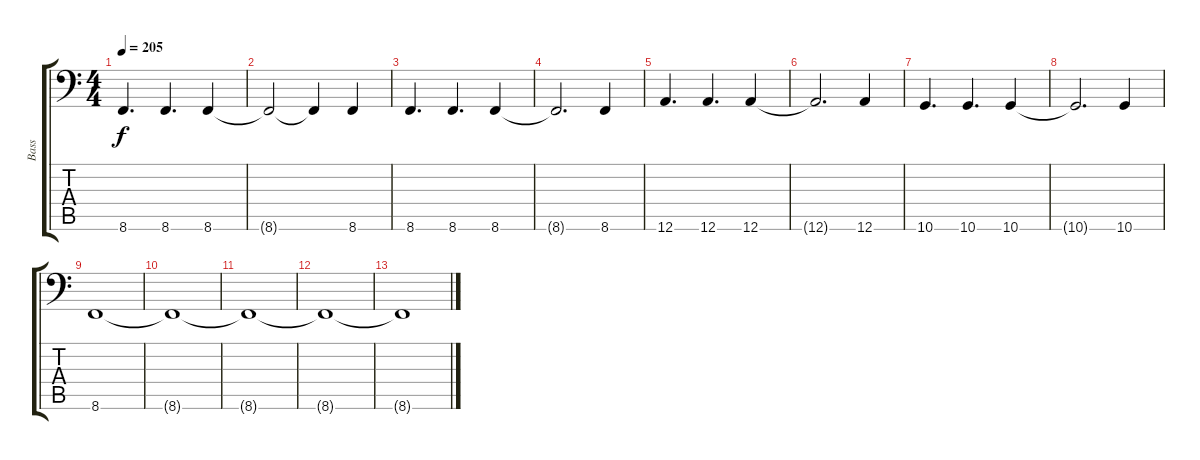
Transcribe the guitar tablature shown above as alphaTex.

\track ("Bass" "Bass") {instrument electricbasspick}
\staff {score tabs}
\tuning (B2 Gb2 D2 A1 E1 A0) {hide}
\ts (4 4)
\tempo 205
\clef f4
\ks c
8.6.4{d dy f} 8.6.4{d} 8.6.4 |
8.6{t}.2 8.6{t}.4 8.6.4 |
8.6.4{d} 8.6.4{d} 8.6.4 |
8.6{t}.2{d} 8.6.4 |
12.6.4{d} 12.6.4{d} 12.6.4 |
12.6{t}.2{d} 12.6.4 |
10.6.4{d} 10.6.4{d} 10.6.4 |
10.6{t}.2{d} 10.6.4 |
8.6.1 |
8.6{t}.1 |
8.6{t}.1 |
8.6{t}.1 |
8.6{t}.1
